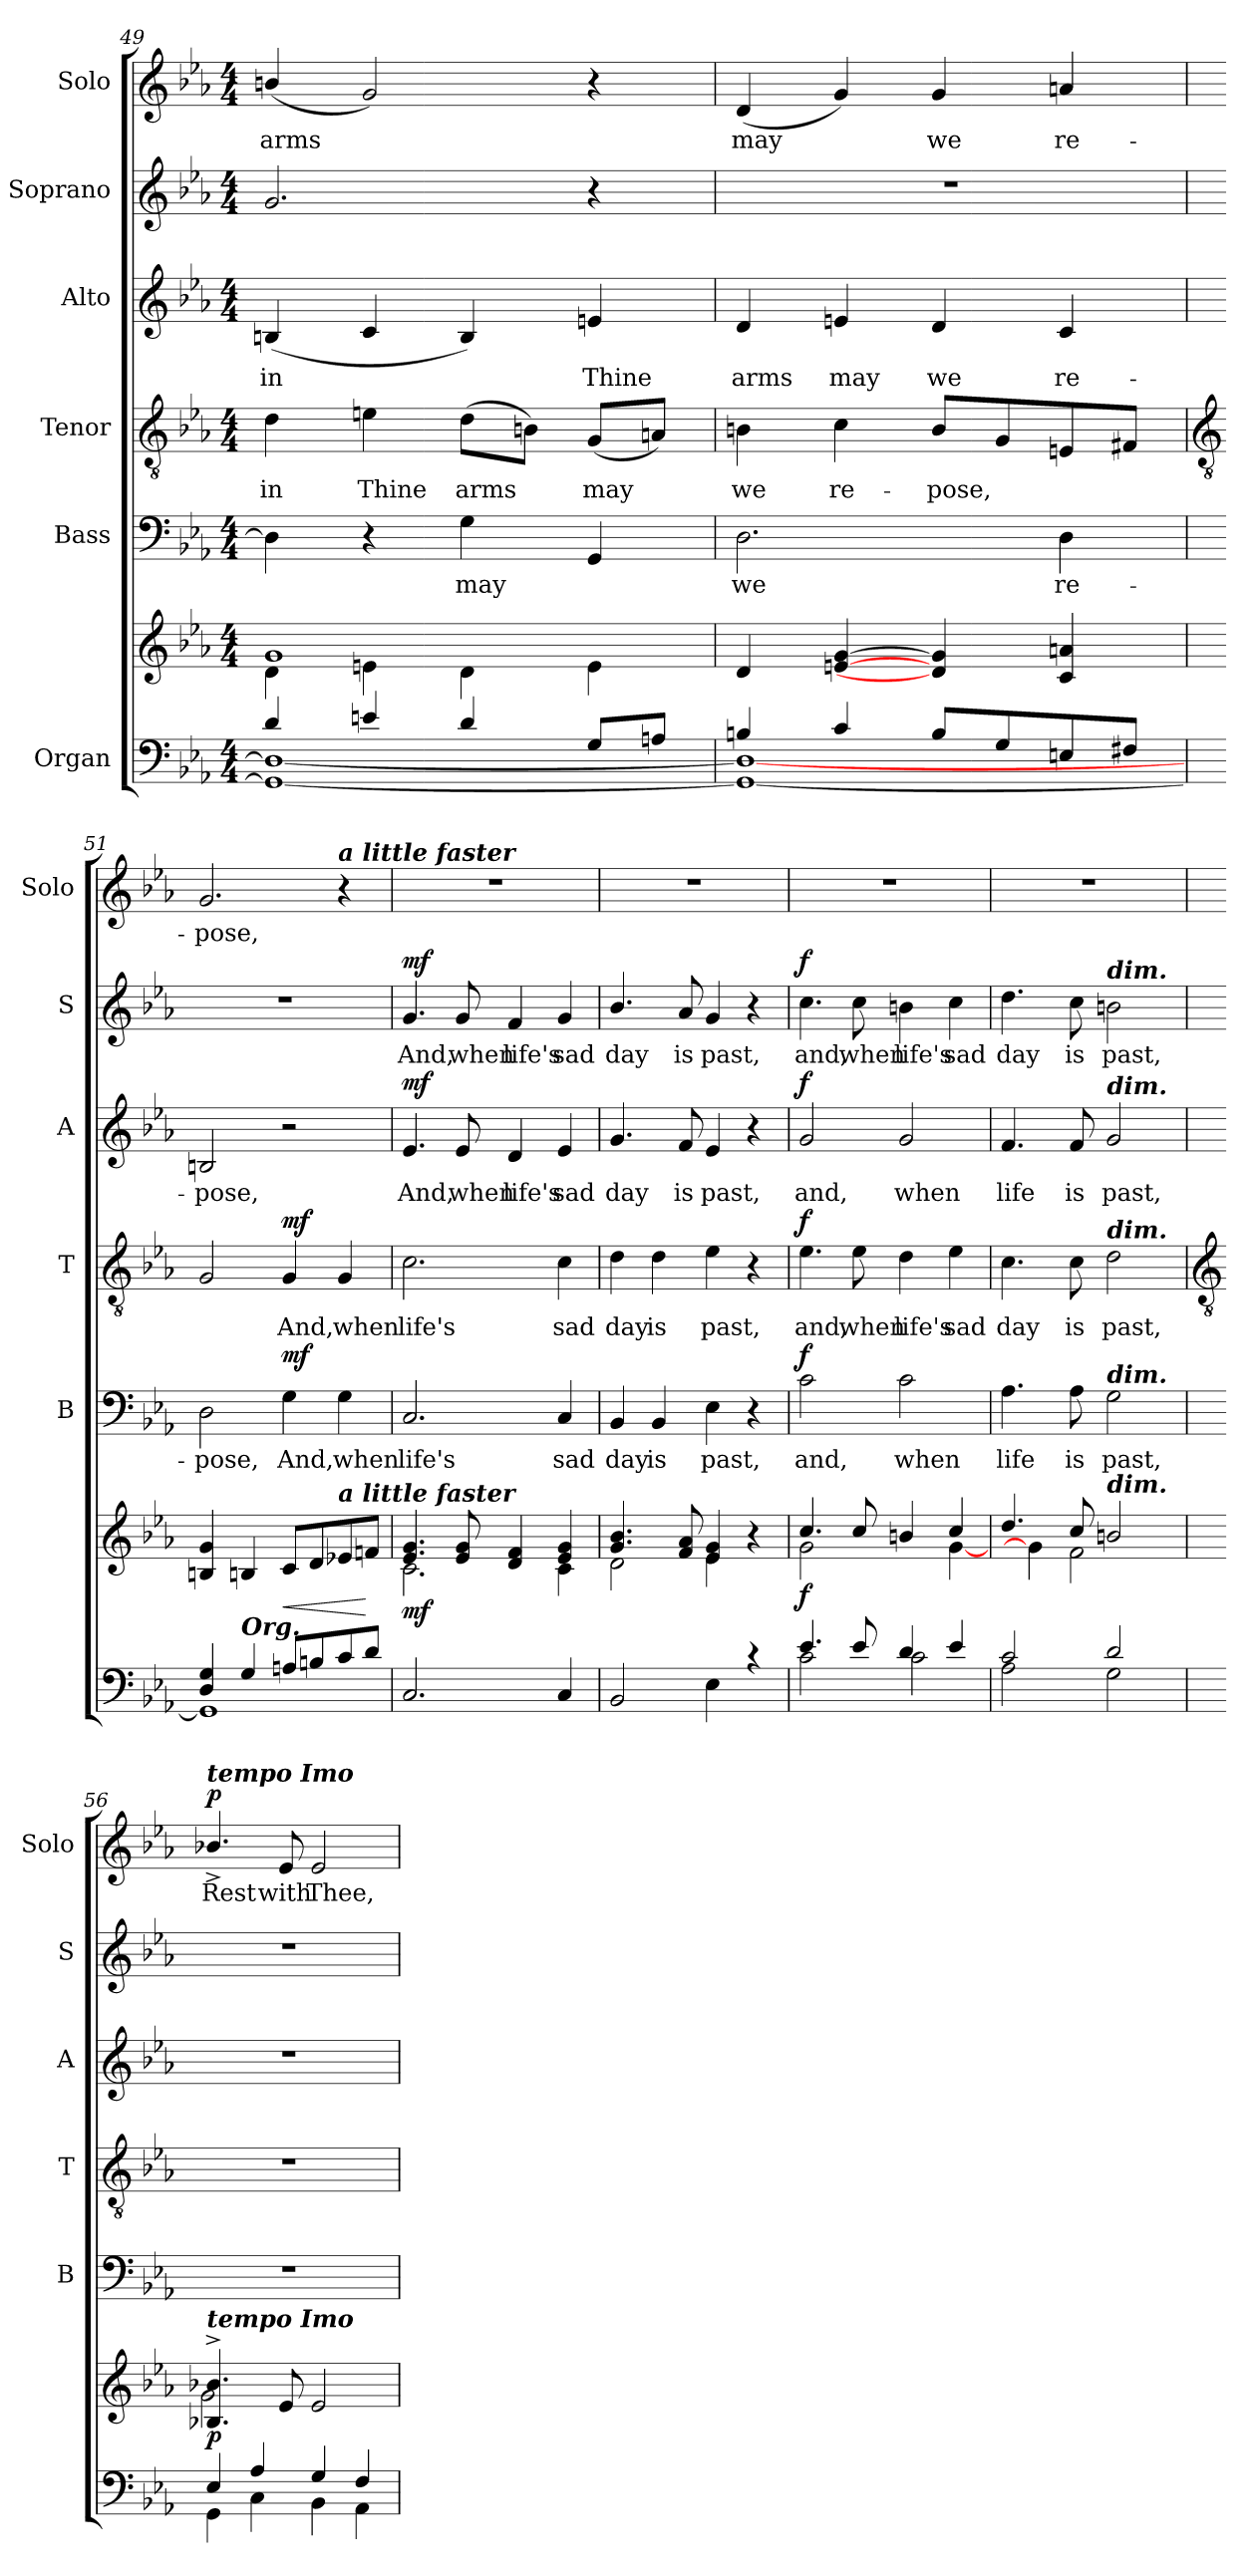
**kern	**kern	**dynam	**kern	**text	**dynam	**kern	**text	**dynam	**kern	**text	**dynam	**kern	**text	**dynam	**kern	**text	**dynam
*part6	*part6	*part6	*part5	*part5	*part5	*part4	*part4	*part4	*part3	*part3	*part3	*part2	*part2	*part2	*part1	*part1	*part1
*staff7	*staff6	*staff6/7	*staff5	*staff5	*staff5	*staff4	*staff4	*staff4	*staff3	*staff3	*staff3	*staff2	*staff2	*staff2	*staff1	*staff1	*staff1
*I"Organ	*	*	*I"Bass	*	*	*I"Tenor	*	*	*I"Alto	*	*	*I"Soprano	*	*	*I"Solo	*	*
*	*	*	*I'B	*	*	*I'T	*	*	*I'A	*	*	*I'S	*	*	*I'Solo	*	*
*clefF4	*clefG2	*	*clefF4	*	*	*clefGv2	*	*	*clefG2	*	*	*clefG2	*	*	*clefG2	*	*
*k[b-e-a-]	*k[b-e-a-]	*	*k[b-e-a-]	*	*	*k[b-e-a-]	*	*	*k[b-e-a-]	*	*	*k[b-e-a-]	*	*	*k[b-e-a-]	*	*
*E-:	*E-:	*	*E-:	*	*	*E-:	*	*	*E-:	*	*	*E-:	*	*	*E-:	*	*
*M4/4	*M4/4	*	*M4/4	*	*	*M4/4	*	*	*M4/4	*	*	*M4/4	*	*	*M4/4	*	*
=49	=49	=49	=49	=49	=49	=49	=49	=49	=49	=49	=49	=49	=49	=49	=49	=49	=49
*^	*^	*	*	*	*	*	*	*	*	*	*	*	*	*	*	*	*
!	!	!	!	!	!	!	!	!	!LO:LY:b	!	!	!LO:LY:b	!	!	!	!	!	!LO:LY:b	!
4d/	1GG\_ 1D\_	1g/	4d\	.	4D]	.	.	4d	in	.	(<4Bn	in	.	2.g	.	.	(<4bn/	arms	.
!	!	!	!	!	!	!	!	!	!LO:LY:b	!	!	!	!	!	!	!	!	!	!
4en/	.	.	4en\	.	4r	.	.	4en	Thine	.	4c	.	.	.	.	.	2g)	.	.
!	!	!	!	!	!	!LO:LY:b	!	!	!LO:LY:b	!	!	!	!	!	!	!	!	!	!
4d/	.	.	4d\	.	4G	may	.	(>8dL	arms	.	4B)	.	.	.	.	.	.	.	.
.	.	.	.	.	.	.	.	8BnJ)	.	.	.	.	.	.	.	.	.	.	.
!	!	!	!	!	!	!	!	!	!LO:LY:b	!	!	!LO:LY:b	!	!	!	!	!	!	!
8G/L	.	.	4e\	.	4GG	.	.	(<8GL	may	.	4en	Thine	.	4r	.	.	4r	.	.
8An/J	.	.	.	.	.	.	.	8AnJ)	.	.	.	.	.	.	.	.	.	.	.
=50	=50	=50	=50	=50	=50	=50	=50	=50	=50	=50	=50	=50	=50	=50	=50	=50	=50	=50	=50
!	!	!	!	!	!	!LO:LY:b	!	!	!LO:LY:b	!	!	!LO:LY:b	!	!	!	!	!	!LO:LY:b	!
4Bn/	1GG\_ 1D\_	4d/	1ryy	.	2.D	we	.	4Bn	we	.	4d	arms	.	1r	.	.	(<4d	may	.
!	!	!	!	!	!	!	!	!	!LO:LY:b	!	!	!LO:LY:b	!	!	!	!	!	!	!
4c/	.	[4en/ [4g/	.	.	.	.	.	4c	re-	.	4en	may	.	.	.	.	4g)	.	.
!	!	!	!	!	!	!	!	!	!LO:LY:b	!	!	!LO:LY:b	!	!	!	!	!	!LO:LY:b	!
8B/L	.	4d/] 4g/]	.	.	.	.	.	8BL	-pose,	.	4d	we	.	.	.	.	4g	we	.
8G/	.	.	.	.	.	.	.	8G	.	.	.	.	.	.	.	.	.	.	.
!	!	!	!	!	!	!LO:LY:b	!	!	!	!	!	!LO:LY:b	!	!	!	!	!	!LO:LY:b	!
8En/	.	4c/ 4an/	.	.	4D	re-	.	8En	.	.	4c	re-	.	.	.	.	4an	re-	.
8F#X/J	.	.	.	.	.	.	.	8F#XJ	.	.	.	.	.	.	.	.	.	.	.
!!LO:LB:g=z
=51	=51	=51	=51	=51	=51	=51	=51	=51	=51	=51	=51	=51	=51	=51	=51	=51	=51	=51	=51
*	*	*	*	*	*	*	*	*clefGv2	*	*	*	*	*	*	*	*	*	*	*
!	!	!	!	!	!	!LO:LY:b	!	!	!	!	!	!LO:LY:b	!	!	!	!	!	!LO:LY:b	!
4D/ 4G/	1GG\]	4Bn/ 4g/	1ryy	.	2D	-pose,	.	2G	.	.	2Bn	-pose,	.	1r	.	.	2.g	-pose,	.
!LO:TX:a:Bi:t=Org.	!	!	!	!	!	!	!	!	!	!	!	!	!	!	!	!	!	!	!
!	!	!	!	!LO:DY:b=2	!	!	!	!	!	!	!	!	!	!	!	!	!	!	!
!	!	!	!	!LO:DY:n=1:b	!	!	!	!	!	!	!	!	!	!	!	!	!	!	!
4G/	.	4Bn/	.	mf mf	.	.	.	.	.	.	.	.	.	.	.	.	.	.	.
!	!	!	!	!LO:HP:b	!	!LO:LY:b	!LO:DY:b	!	!LO:LY:b	!LO:DY:b	!	!	!	!	!	!	!	!	!
8An/L	.	8c/L	.	<	4G	And,	mf	4G	And,	mf	2r	.	.	.	.	.	.	.	.
8Bn/	.	8d/	.	.	.	.	.	.	.	.	.	.	.	.	.	.	.	.	.
!	!	!	!	!	!	!	!	!	!	!	!	!	!	!	!	!	!LO:TX:a:Bi:t=a little faster	!	!
!	!	!LO:TX:a:Bi:t=a little faster	!	!	!	!	!	!	!	!	!	!	!	!	!	!	!	!	!
!	!	!	!	!	!	!LO:LY:b	!	!	!LO:LY:b	!	!	!	!	!	!	!	!	!	!
8c/	.	8e-X/	.	.	4G	when	.	4G	when	.	.	.	.	.	.	.	4r	.	.
8d/J	.	8fn/J	.	[	.	.	.	.	.	.	.	.	.	.	.	.	.	.	.
=52	=52	=52	=52	=52	=52	=52	=52	=52	=52	=52	=52	=52	=52	=52	=52	=52	=52	=52	=52
!	!	!	!	!LO:DY:b	!	!LO:LY:b	!	!	!LO:LY:b	!	!	!LO:LY:b	!LO:DY:b	!	!LO:LY:b	!LO:DY:b	!	!	!
2.C/	1ryy	4.e-/ 4.g/	2.c\	mf	2.C	life's	.	2.c	life's	.	4.e-	And,	mf	4.g	And,	mf	1r	.	.
!	!	!	!	!	!	!	!	!	!	!	!	!LO:LY:b	!	!	!LO:LY:b	!	!	!	!
.	.	8e-/ 8g/	.	.	.	.	.	.	.	.	8e-	when	.	8g	when	.	.	.	.
!	!	!	!	!	!	!	!	!	!	!	!	!LO:LY:b	!	!	!LO:LY:b	!	!	!	!
.	.	4d/ 4f/	.	.	.	.	.	.	.	.	4d	life's	.	4f	life's	.	.	.	.
!	!	!	!	!	!	!LO:LY:b	!	!	!LO:LY:b	!	!	!LO:LY:b	!	!	!LO:LY:b	!	!	!	!
4C/	.	4e-/ 4g/	4c\	.	4C	sad	.	4c	sad	.	4e-	sad	.	4g	sad	.	.	.	.
=53	=53	=53	=53	=53	=53	=53	=53	=53	=53	=53	=53	=53	=53	=53	=53	=53	=53	=53	=53
!	!	!	!	!	!	!LO:LY:b	!	!	!LO:LY:b	!	!	!LO:LY:b	!	!	!LO:LY:b	!	!	!	!
2BB-/	1ryy	4.g/ 4.b-/	2d\	.	4BB-	day	.	4d	day	.	4.g	day	.	4.b-/	day	.	1r	.	.
!	!	!	!	!	!	!LO:LY:b	!	!	!LO:LY:b	!	!	!	!	!	!	!	!	!	!
.	.	.	.	.	4BB-	is	.	4d	is	.	.	.	.	.	.	.	.	.	.
!	!	!	!	!	!	!	!	!	!	!	!	!LO:LY:b	!	!	!LO:LY:b	!	!	!	!
.	.	8f/ 8a-/	.	.	.	.	.	.	.	.	8f	is	.	8a-	is	.	.	.	.
!	!	!	!	!	!	!LO:LY:b	!	!	!LO:LY:b	!	!	!LO:LY:b	!	!	!LO:LY:b	!	!	!	!
4E-\	.	4e-/ 4g/	4e-\	.	4E-	past,	.	4e-	past,	.	4e-	past,	.	4g	past,	.	.	.	.
4r	.	4r	4ryy	.	4r	.	.	4r	.	.	4r	.	.	4r	.	.	.	.	.
=54	=54	=54	=54	=54	=54	=54	=54	=54	=54	=54	=54	=54	=54	=54	=54	=54	=54	=54	=54
!	!	!	!	!LO:DY:b	!	!LO:LY:b	!LO:DY:b	!	!LO:LY:b	!LO:DY:b	!	!LO:LY:b	!LO:DY:b	!	!LO:LY:b	!LO:DY:b	!	!	!
4.e-/	2c\	4.cc/	2g\	f	2c	and,	f	4.e-	and,	f	2g	and,	f	4.cc	and,	f	1r	.	.
!	!	!	!	!	!	!	!	!	!LO:LY:b	!	!	!	!	!	!LO:LY:b	!	!	!	!
8e-/	.	8cc/	.	.	.	.	.	8e-	when	.	.	.	.	8cc	when	.	.	.	.
!	!	!	!	!	!	!LO:LY:b	!	!	!LO:LY:b	!	!	!LO:LY:b	!	!	!LO:LY:b	!	!	!	!
4d/	2c\	4bn/	4ryy	.	2c	when	.	4d	life's	.	2g	when	.	4bn	life's	.	.	.	.
!	!	!	!	!	!	!	!	!	!LO:LY:b	!	!	!	!	!	!LO:LY:b	!	!	!	!
4e-/	.	4cc/	[4g\	.	.	.	.	4e-	sad	.	.	.	.	4cc	sad	.	.	.	.
=55	=55	=55	=55	=55	=55	=55	=55	=55	=55	=55	=55	=55	=55	=55	=55	=55	=55	=55	=55
!	!	!	!	!	!	!LO:LY:b	!	!	!LO:LY:b	!	!	!LO:LY:b	!	!	!LO:LY:b	!	!	!	!
2c/	2A-\	4.dd/	8ryy	.	4.A-	life	.	4.c	day	.	4.f	life	.	4.dd	day	.	1r	.	.
.	.	.	4g\]	.	.	.	.	.	.	.	.	.	.	.	.	.	.	.	.
!	!	!	!	!	!	!LO:LY:b	!	!	!LO:LY:b	!	!	!LO:LY:b	!	!	!LO:LY:b	!	!	!	!
.	.	8cc/	2f\	.	8A-	is	.	8c	is	.	8f	is	.	8cc	is	.	.	.	.
!	!	!	!	!	!	!	!	!	!	!	!	!	!	!LO:TX:a:Bi:t=dim.	!	!	!	!	!
!	!	!	!	!	!	!	!	!	!	!	!LO:TX:a:Bi:t=dim.	!	!	!	!	!	!	!	!
!	!	!	!	!	!	!	!	!LO:TX:a:Bi:t=dim.	!	!	!	!	!	!	!	!	!	!	!
!	!	!	!	!	!LO:TX:a:Bi:t=dim.	!	!	!	!	!	!	!	!	!	!	!	!	!	!
!	!	!LO:TX:a:Bi:t=dim.	!	!	!	!	!	!	!	!	!	!	!	!	!	!	!	!	!
!	!	!	!	!	!	!LO:LY:b	!	!	!LO:LY:b	!	!	!LO:LY:b	!	!	!LO:LY:b	!	!	!	!
2d/	2G\	2bn/	.	.	2G	past,	.	2d	past,	.	2g	past,	.	2bn	past,	.	.	.	.
.	.	.	8ryy	.	.	.	.	.	.	.	.	.	.	.	.	.	.	.	.
!!LO:LB:g=z
=56	=56	=56	=56	=56	=56	=56	=56	=56	=56	=56	=56	=56	=56	=56	=56	=56	=56	=56	=56
*	*	*	*	*	*	*	*	*clefGv2	*	*	*	*	*	*	*	*	*	*	*
!	!	!	!	!	!	!	!	!	!	!	!	!	!	!	!	!	!LO:TX:a:Bi:t=tempo Imo	!	!
!	!	!LO:TX:a:Bi:t=tempo Imo	!	!	!	!	!	!	!	!	!	!	!	!	!	!	!	!	!
!	!	!	!	!LO:DY:b	!	!	!	!	!	!	!	!	!	!	!	!	!	!LO:LY:b	!LO:DY:b
4E-/	4GG\	4.B-X/^ 4.b-X/^	2g\	p	1r	.	.	1r	.	.	1r	.	.	1r	.	.	4.b-X^/	Rest	p
4A-/	4C\	.	.	.	.	.	.	.	.	.	.	.	.	.	.	.	.	.	.
!	!	!	!	!	!	!	!	!	!	!	!	!	!	!	!	!	!	!LO:LY:b	!
.	.	8e-/	.	.	.	.	.	.	.	.	.	.	.	.	.	.	8e-	with	.
!	!	!	!	!	!	!	!	!	!	!	!	!	!	!	!	!	!	!LO:LY:b	!
4G/	4BB-\	2e-/	2ryy	.	.	.	.	.	.	.	.	.	.	.	.	.	2e-	Thee,	.
4F/	4AA-\	.	.	.	.	.	.	.	.	.	.	.	.	.	.	.	.	.	.
*v	*v	*	*	*	*	*	*	*	*	*	*	*	*	*	*	*	*	*	*
*	*v	*v	*	*	*	*	*	*	*	*	*	*	*	*	*	*	*	*
=	=	=	=	=	=	=	=	=	=	=	=	=	=	=	=	=	=
*-	*-	*-	*-	*-	*-	*-	*-	*-	*-	*-	*-	*-	*-	*-	*-	*-	*-
